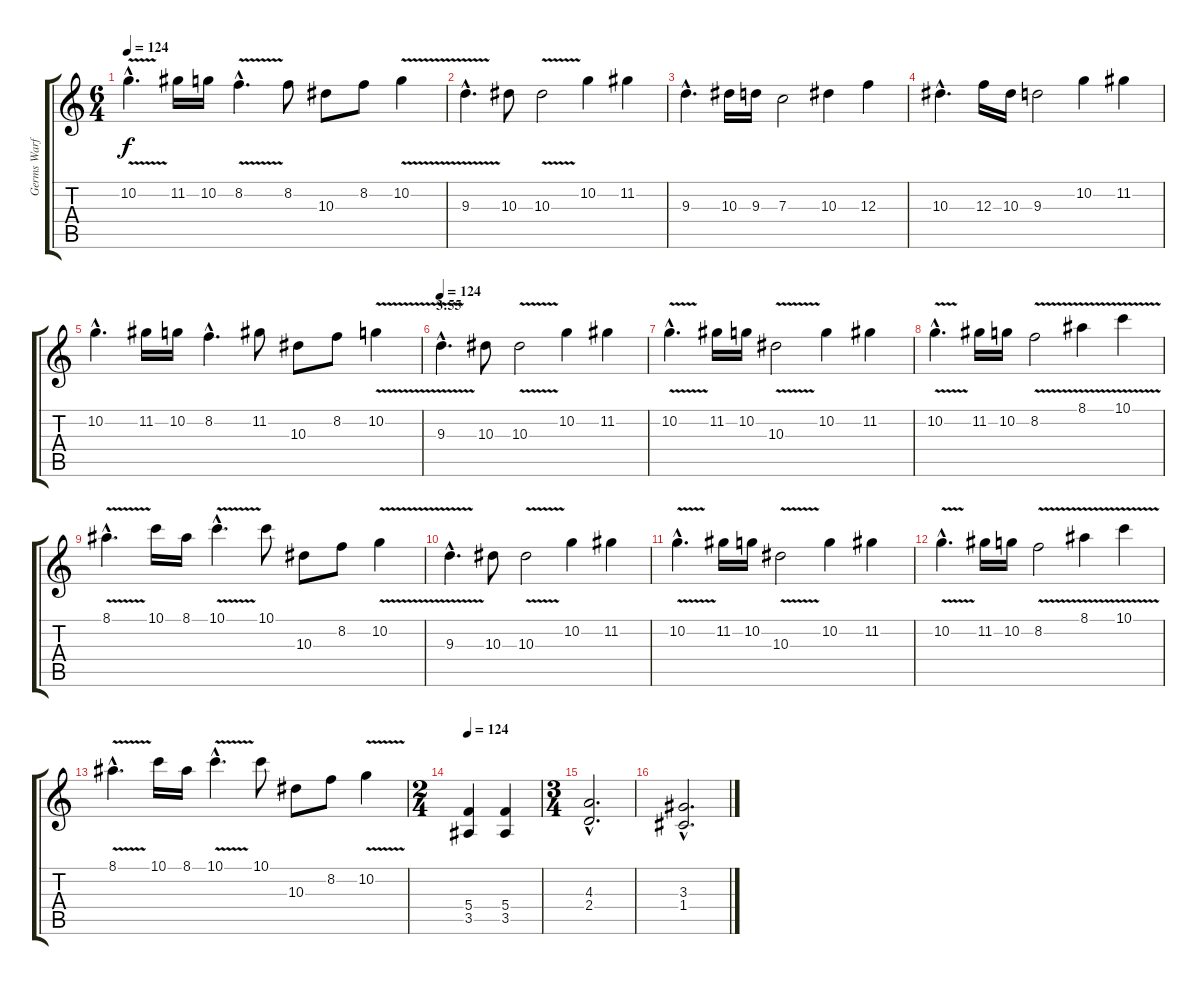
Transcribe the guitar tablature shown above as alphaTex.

\track ("Germs Warfare (Guitar Soul Deux)" "Germs Warf") {instrument distortionguitar}
\staff {score tabs}
\tuning (D4 A3 F3 C3 G2 D2) {hide}
\ts (6 4)
\tempo 124
\clef g2
\ks c
10.2{v hac}.4{d dy f} 11.2.16 10.2.16 8.2{v hac}.4{d} 8.2.8 10.3.8 8.2.8 10.2{v}.4 |
9.3{v hac}.4{d} 10.3.8 10.3{v}.2 10.2.4 11.2.4 |
9.3{hac}.4{d} 10.3.16 9.3.16 7.3.2 10.3.4 12.3.4 |
10.3{hac}.4{d} 12.3.16 10.3.16 9.3.2 10.2.4 11.2.4 |
10.2{hac}.4{d} 11.2.16 10.2.16 8.2{hac}.4{d} 11.2.8 10.3.8 8.2.8 10.2{v}.4 |
\section ("" "3:55")
\tempo 124
9.3{v hac}.4{d} 10.3.8 10.3{v}.2 10.2.4 11.2.4 |
10.2{v hac}.4{d} 11.2.16 10.2.16 10.3{v}.2 10.2.4 11.2.4 |
10.2{v hac}.4{d} 11.2.16 10.2.16 8.2{v}.2 8.1{v}.4 10.1{v}.4 |
8.1{v hac}.4{d} 10.1.16 8.1.16 10.1{v hac}.4{d} 10.1.8 10.3.8 8.2.8 10.2{v}.4 |
9.3{v hac}.4{d} 10.3.8 10.3{v}.2 10.2.4 11.2.4 |
10.2{v hac}.4{d} 11.2.16 10.2.16 10.3{v}.2 10.2.4 11.2.4 |
10.2{v hac}.4{d} 11.2.16 10.2.16 8.2{v}.2 8.1{v}.4 10.1{v}.4 |
8.1{v hac}.4{d} 10.1.16 8.1.16 10.1{v hac}.4{d} 10.1.8 10.3.8 8.2.8 10.2{v}.4 |
\ts (2 4)
\tempo 124
(5.4 3.5).4 (5.4 3.5).4 |
\ts (3 4)
(4.3{hac} 2.4{hac}).2{d} |
(3.3{hac} 1.4{hac}).2{d}
